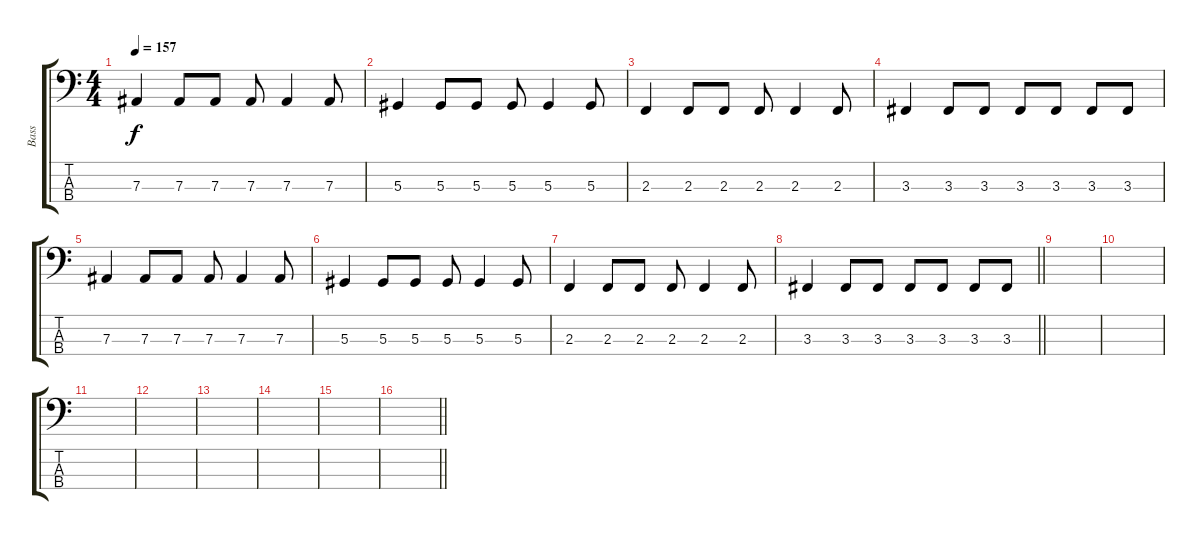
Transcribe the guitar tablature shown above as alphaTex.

\track ("Bass" "Bass") {instrument electricbassfinger}
\staff {score tabs}
\tuning (Db2 Ab1 Eb1 Bb0) {hide}
\ts (4 4)
\tempo 157
\clef f4
\ks c
7.3.4{dy f} 7.3.8 7.3.8 7.3.8 7.3.4 7.3.8 |
5.3.4 5.3.8 5.3.8 5.3.8 5.3.4 5.3.8 |
2.3.4 2.3.8 2.3.8 2.3.8 2.3.4 2.3.8 |
3.3.4 3.3.8 3.3.8 3.3.8 3.3.8 3.3.8 3.3.8 |
7.3.4 7.3.8 7.3.8 7.3.8 7.3.4 7.3.8 |
5.3.4 5.3.8 5.3.8 5.3.8 5.3.4 5.3.8 |
2.3.4 2.3.8 2.3.8 2.3.8 2.3.4 2.3.8 |
\barLineRight lightlight
3.3.4 3.3.8 3.3.8 3.3.8 3.3.8 3.3.8 3.3.8 |
\section ("" "")
|
|
|
|
|
|
|
\barLineRight lightlight
